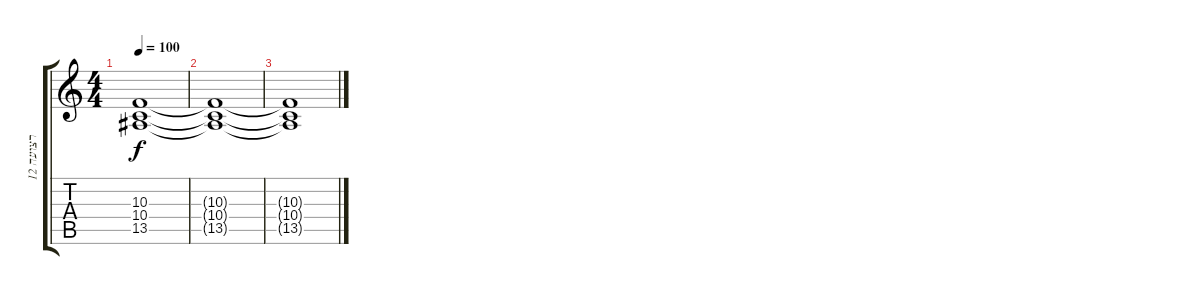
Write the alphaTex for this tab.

\track ("רצועה 12" "רצועה 12") {instrument stringensemble1}
\staff {score tabs}
\tuning (E4 B3 G3 D3 A2 E2) {hide}
\ts (4 4)
\tempo 100
\clef g2
\ks c
(10.3{t} 10.4{t} 13.5{t}).1{dy f} |
(10.3{t} 10.4{t} 13.5{t}).1 |
(10.3{t} 10.4{t} 13.5{t}).1
